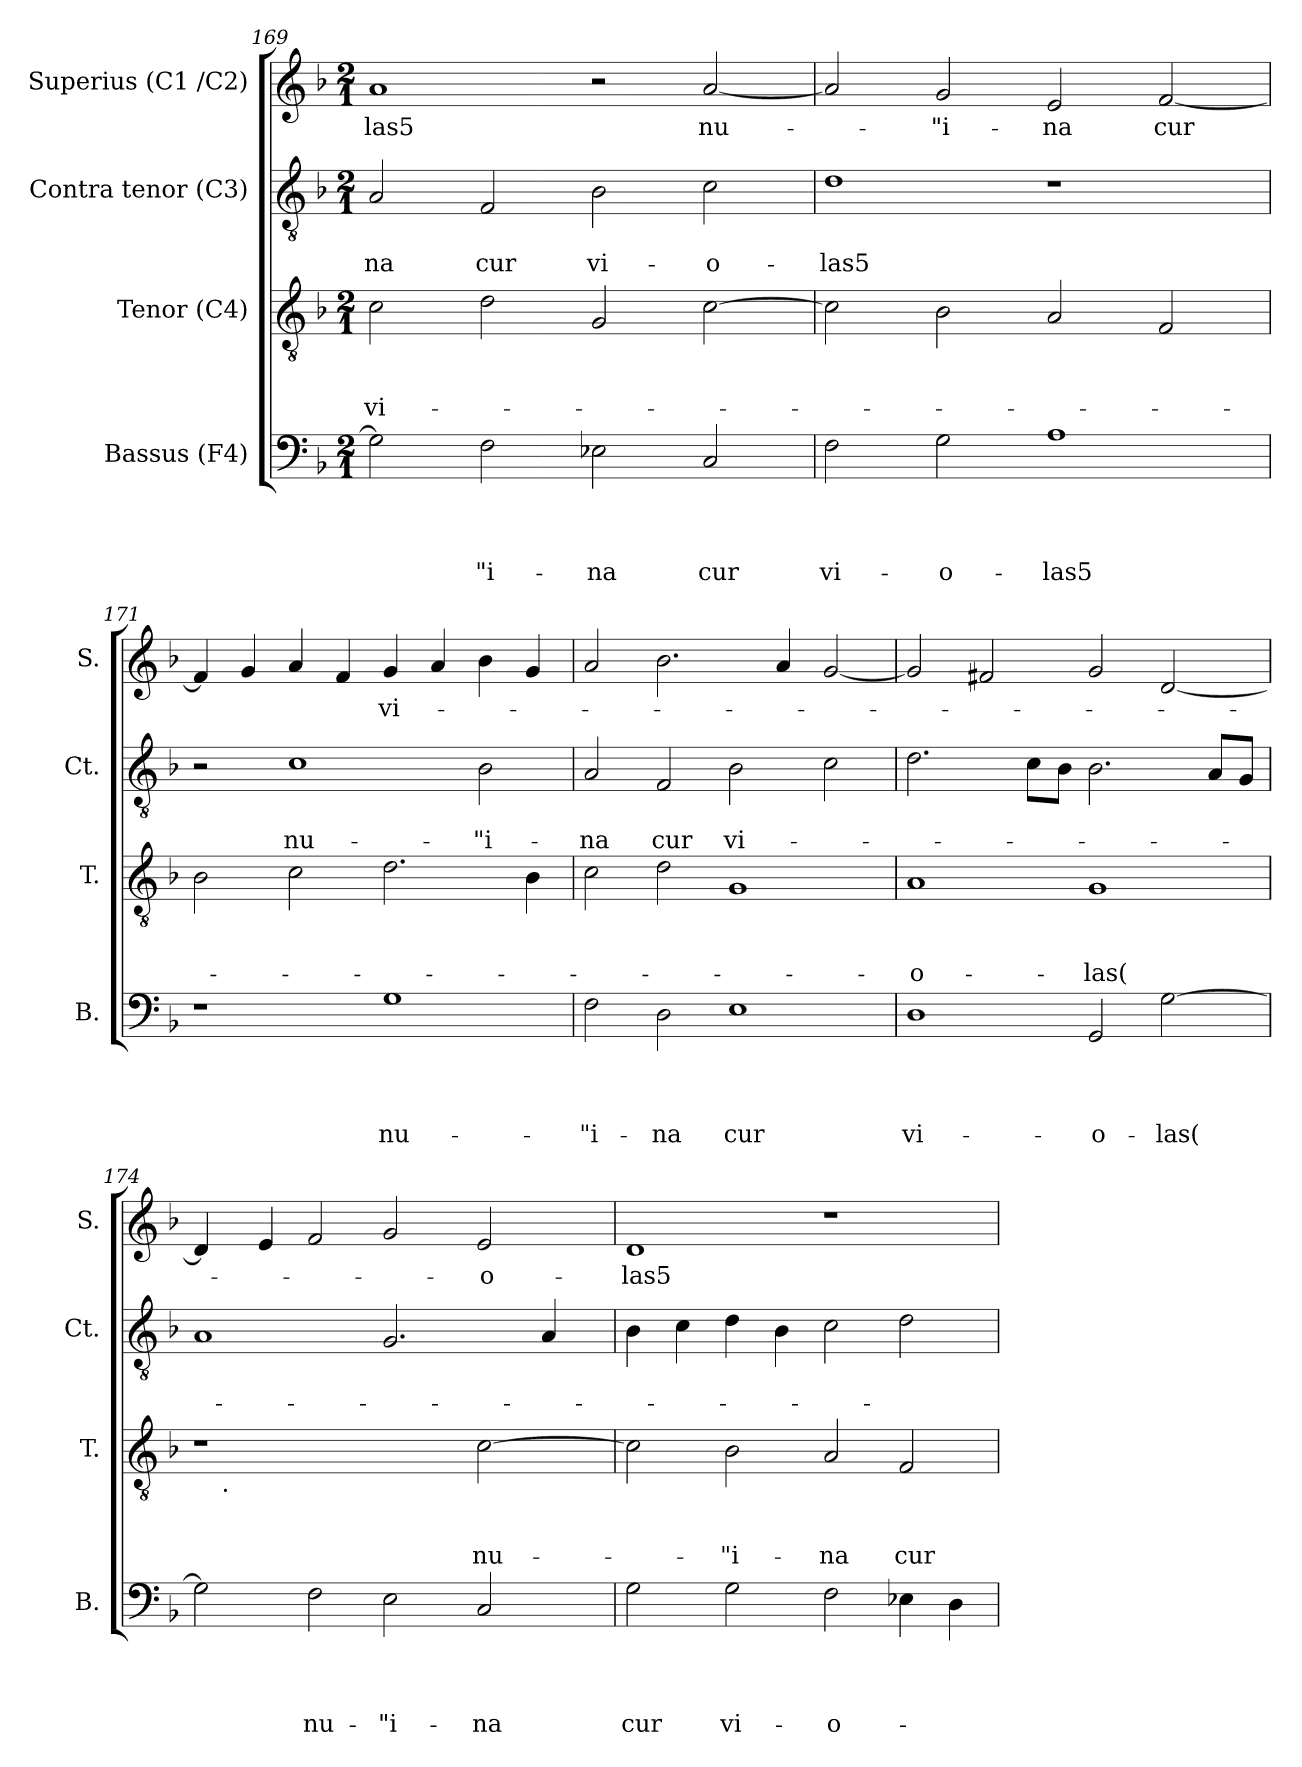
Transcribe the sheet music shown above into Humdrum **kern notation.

**kern	**text	**text	**text	**text	**kern	**text	**text	**text	**kern	**text	**text	**kern	**text
*part4	*part4	*part4	*part4	*part4	*part3	*part3	*part3	*part3	*part2	*part2	*part2	*part1	*part1
*staff4	*staff4	*staff4	*staff4	*staff4	*staff3	*staff3	*staff3	*staff3	*staff2	*staff2	*staff2	*staff1	*staff1
*I"Bassus (F4)	*	*	*	*	*I"Tenor (C4)	*	*	*	*I"Contra tenor (C3)	*	*	*I"Superius (C1 /C2)	*
*I'B.	*	*	*	*	*I'T.	*	*	*	*I'Ct.	*	*	*I'S.	*
!!LO:LB:g=z
*clefF4	*	*	*	*	*clefGv2	*	*	*	*clefGv2	*	*	*clefG2	*
*k[b-]	*	*	*	*	*k[b-]	*	*	*	*k[b-]	*	*	*k[b-]	*
*F:	*	*	*	*	*F:	*	*	*	*F:	*	*	*F:	*
*M2/1	*	*	*	*	*M2/1	*	*	*	*M2/1	*	*	*M2/1	*
=169	=169	=169	=169	=169	=169	=169	=169	=169	=169	=169	=169	=169	=169
!	!	!	!	!	!	!	!	!LO:LY:b	!	!	!LO:LY:b	!	!LO:LY:b
2G\]	.	.	.	.	2c\	.	.	vi-	2A/	.	-na	1a	-las5
!	!	!	!	!LO:LY:b	!	!	!	!	!	!	!LO:LY:b	!	!
2F\	.	.	.	-"i-	2d\	.	.	.	2F/	.	cur	.	.
!	!	!	!	!LO:LY:b	!	!	!	!	!	!	!LO:LY:b	!	!
2E-\	.	.	.	-na	2G/	.	.	.	2B-\	.	vi-	2r	.
!	!	!	!	!LO:LY:b	!	!	!	!	!	!	!LO:LY:b	!	!LO:LY:b
2C/	.	.	.	cur	[>2c\	.	.	.	2c\	.	-o-	[<2a/	nu-
=170	=170	=170	=170	=170	=170	=170	=170	=170	=170	=170	=170	=170	=170
!	!	!	!	!LO:LY:b	!	!	!	!	!	!	!LO:LY:b	!	!
2F\	.	.	.	vi-	2c\]	.	.	.	1d	.	-las5	2a/]	.
!	!	!	!	!LO:LY:b	!	!	!	!	!	!	!	!	!LO:LY:b
2G\	.	.	.	-o-	2B-\	.	.	.	.	.	.	2g/	-"i-
!	!	!	!	!LO:LY:b	!	!	!	!	!	!	!	!	!LO:LY:b
1A	.	.	.	-las5	2A/	.	.	.	1r	.	.	2e/	-na
!	!	!	!	!	!	!	!	!	!	!	!	!	!LO:LY:b
.	.	.	.	.	2F/	.	.	.	.	.	.	[<2f/	cur
=171	=171	=171	=171	=171	=171	=171	=171	=171	=171	=171	=171	=171	=171
1r	.	.	.	.	2B-\	.	.	.	2r	.	.	4f/]	.
.	.	.	.	.	.	.	.	.	.	.	.	4g/	.
!	!	!	!	!	!	!	!	!	!	!	!LO:LY:b	!	!
.	.	.	.	.	2c\	.	.	.	1c	.	nu-	4a/	.
.	.	.	.	.	.	.	.	.	.	.	.	4f/	.
!	!	!	!	!LO:LY:b	!	!	!	!	!	!	!	!	!LO:LY:b
1G	.	.	.	nu-	2.d\	.	.	.	.	.	.	4g/	vi-
.	.	.	.	.	.	.	.	.	.	.	.	4a/	.
!	!	!	!	!	!	!	!	!	!	!	!LO:LY:b	!	!
.	.	.	.	.	.	.	.	.	2B-\	.	-"i-	4b-\	.
.	.	.	.	.	4B-\	.	.	.	.	.	.	4g/	.
!!LO:PB:g=z
=172	=172	=172	=172	=172	=172	=172	=172	=172	=172	=172	=172	=172	=172
!	!	!	!	!LO:LY:b	!	!	!	!	!	!	!LO:LY:b	!	!
2F\	.	.	.	-"i-	2c\	.	.	.	2A/	.	-na	2a/	.
!	!	!	!	!LO:LY:b	!	!	!	!	!	!	!LO:LY:b	!	!
2D\	.	.	.	-na	2d\	.	.	.	2F/	.	cur	2.b-\	.
!	!	!	!	!LO:LY:b	!	!	!	!	!	!	!LO:LY:b	!	!
1E	.	.	.	cur	1G	.	.	.	2B-\	.	vi-	.	.
.	.	.	.	.	.	.	.	.	.	.	.	4a/	.
.	.	.	.	.	.	.	.	.	2c\	.	.	[<2g/	.
=173	=173	=173	=173	=173	=173	=173	=173	=173	=173	=173	=173	=173	=173
!	!	!	!	!LO:LY:b	!	!	!	!LO:LY:b:rj	!	!	!	!	!
1D	.	.	.	vi-	1A	.	.	-o-	2.d\	.	.	2g/]	.
.	.	.	.	.	.	.	.	.	.	.	.	2f#/	.
.	.	.	.	.	.	.	.	.	8c\L	.	.	.	.
.	.	.	.	.	.	.	.	.	8B-\J	.	.	.	.
!	!	!	!	!LO:LY:b	!	!	!	!LO:LY:b	!	!	!	!	!
2GG/	.	.	.	-o-	1G	.	.	-las(	2.B-\	.	.	2g/	.
!	!	!	!	!LO:LY:b	!	!	!	!	!	!	!	!	!
[>2G\	.	.	.	-las(	.	.	.	.	.	.	.	[<2d/	.
.	.	.	.	.	.	.	.	.	8A/L	.	.	.	.
.	.	.	.	.	.	.	.	.	8G/J	.	.	.	.
=174	=174	=174	=174	=174	=174	=174	=174	=174	=174	=174	=174	=174	=174
*	*	*	*	*	*^	*	*	*	*	*	*	*	*
2G\]	.	.	.	.	1r	16.ryy	.	.	.	1A	.	.	4d/]	.
!	!	!	!	!	!	!LO:TX:b:t=.	!	!	!	!	!	!	!	!
.	.	.	.	.	.	1ryy	.	.	.	.	.	.	.	.
.	.	.	.	.	.	.	.	.	.	.	.	.	4e/	.
!	!	!	!	!LO:LY:b	!	!	!	!	!	!	!	!	!	!
2F\	.	.	.	nu-	.	.	.	.	.	.	.	.	2f/	.
!	!	!	!	!LO:LY:b	!	!	!	!	!	!	!	!	!	!
2E\	.	.	.	-"i-	2ryy	.	.	.	.	2.G/	.	.	2g/	.
.	.	.	.	.	.	2ryy	.	.	.	.	.	.	.	.
!	!	!	!	!LO:LY:b	!	!	!	!	!LO:LY:b	!	!	!	!	!LO:LY:b
2C/	.	.	.	-na	[<2c\	.	.	.	nu-	.	.	.	2e/	-o-
.	.	.	.	.	.	4ryy	.	.	.	.	.	.	.	.
.	.	.	.	.	.	.	.	.	.	4A/	.	.	.	.
.	.	.	.	.	.	8ryy	.	.	.	.	.	.	.	.
.	.	.	.	.	.	32ryy	.	.	.	.	.	.	.	.
!!LO:LB:g=z
=175	=175	=175	=175	=175	=175	=175	=175	=175	=175	=175	=175	=175	=175	=175
!	!	!	!	!LO:LY:b	!	!	!	!	!	!	!	!	!	!LO:LY:b
*	*	*	*	*	*v	*v	*	*	*	*	*	*	*	*
2G\	.	.	.	cur	2c\]	.	.	.	4B-\	.	.	1d	-las5
.	.	.	.	.	.	.	.	.	4c\	.	.	.	.
!	!	!	!	!LO:LY:b	!	!	!	!LO:LY:b	!	!	!	!	!
2G\	.	.	.	vi-	2B-\	.	.	-"i-	4d\	.	.	.	.
.	.	.	.	.	.	.	.	.	4B-\	.	.	.	.
!	!	!	!	!LO:LY:b	!	!	!	!LO:LY:b	!	!	!	!	!
2F\	.	.	.	-o-	2A/	.	.	-na	2c\	.	.	1r	.
!	!	!	!	!	!	!	!	!LO:LY:b	!	!	!	!	!
4E-\	.	.	.	.	2F/	.	.	cur	2d\	.	.	.	.
4D\	.	.	.	.	.	.	.	.	.	.	.	.	.
=	=	=	=	=	=	=	=	=	=	=	=	=	=
*-	*-	*-	*-	*-	*-	*-	*-	*-	*-	*-	*-	*-	*-
